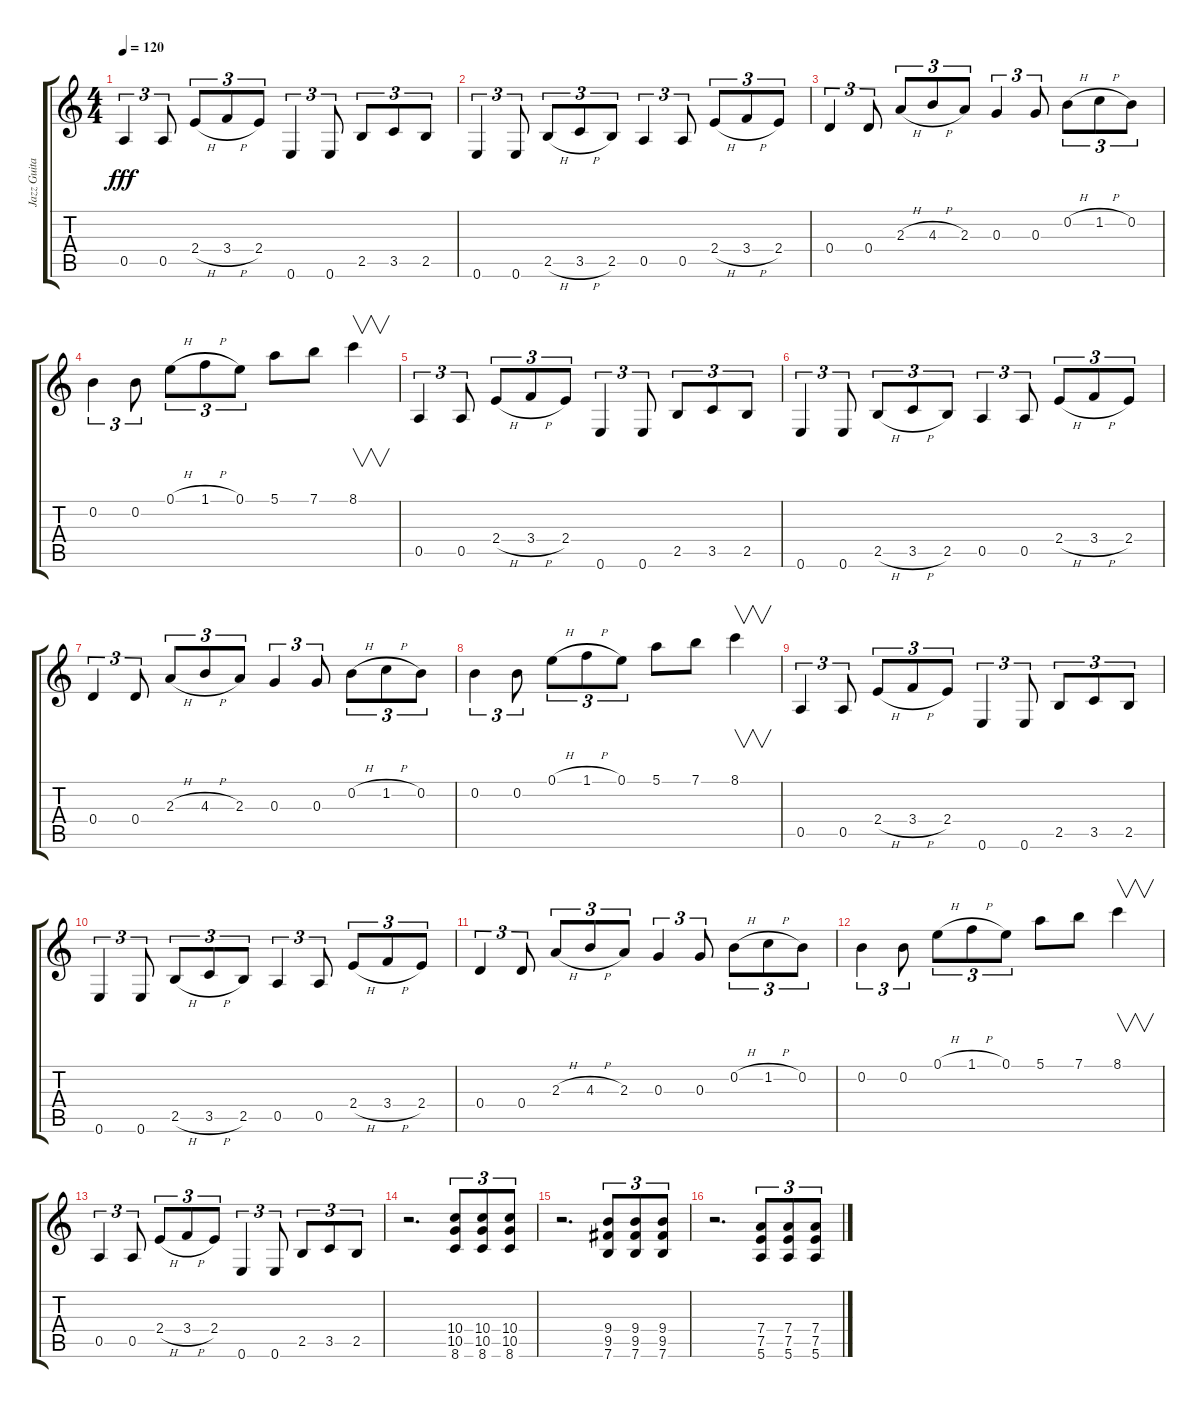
\track ("Jazz Guitar" "Jazz Guita") {instrument electricguitarjazz}
\staff {score tabs}
\tuning (E4 B3 G3 D3 A2 E2) {hide}
\ts (4 4)
\tempo 120
\clef g2
\ks c
0.5.4{tu (3 2) dy fff} 0.5.8{tu (3 2)} 2.4{h}.8{tu (3 2)} 3.4{h}.8{tu (3 2)} 2.4.8{tu (3 2)} 0.6.4{tu (3 2)} 0.6.8{tu (3 2)} 2.5.8{tu (3 2)} 3.5.8{tu (3 2)} 2.5.8{tu (3 2)} |
0.6.4{tu (3 2)} 0.6.8{tu (3 2)} 2.5{h}.8{tu (3 2)} 3.5{h}.8{tu (3 2)} 2.5.8{tu (3 2)} 0.5.4{tu (3 2)} 0.5.8{tu (3 2)} 2.4{h}.8{tu (3 2)} 3.4{h}.8{tu (3 2)} 2.4.8{tu (3 2)} |
0.4.4{tu (3 2)} 0.4.8{tu (3 2)} 2.3{h}.8{tu (3 2)} 4.3{h}.8{tu (3 2)} 2.3.8{tu (3 2)} 0.3.4{tu (3 2)} 0.3.8{tu (3 2)} 0.2{h}.8{tu (3 2)} 1.2{h}.8{tu (3 2)} 0.2.8{tu (3 2)} |
0.2.4{tu (3 2)} 0.2.8{tu (3 2)} 0.1{h}.8{tu (3 2)} 1.1{h}.8{tu (3 2)} 0.1.8{tu (3 2)} 5.1.8 7.1.8 8.1.4{v} |
0.5.4{tu (3 2)} 0.5.8{tu (3 2)} 2.4{h}.8{tu (3 2)} 3.4{h}.8{tu (3 2)} 2.4.8{tu (3 2)} 0.6.4{tu (3 2)} 0.6.8{tu (3 2)} 2.5.8{tu (3 2)} 3.5.8{tu (3 2)} 2.5.8{tu (3 2)} |
0.6.4{tu (3 2)} 0.6.8{tu (3 2)} 2.5{h}.8{tu (3 2)} 3.5{h}.8{tu (3 2)} 2.5.8{tu (3 2)} 0.5.4{tu (3 2)} 0.5.8{tu (3 2)} 2.4{h}.8{tu (3 2)} 3.4{h}.8{tu (3 2)} 2.4.8{tu (3 2)} |
0.4.4{tu (3 2)} 0.4.8{tu (3 2)} 2.3{h}.8{tu (3 2)} 4.3{h}.8{tu (3 2)} 2.3.8{tu (3 2)} 0.3.4{tu (3 2)} 0.3.8{tu (3 2)} 0.2{h}.8{tu (3 2)} 1.2{h}.8{tu (3 2)} 0.2.8{tu (3 2)} |
0.2.4{tu (3 2)} 0.2.8{tu (3 2)} 0.1{h}.8{tu (3 2)} 1.1{h}.8{tu (3 2)} 0.1.8{tu (3 2)} 5.1.8 7.1.8 8.1.4{v} |
0.5.4{tu (3 2)} 0.5.8{tu (3 2)} 2.4{h}.8{tu (3 2)} 3.4{h}.8{tu (3 2)} 2.4.8{tu (3 2)} 0.6.4{tu (3 2)} 0.6.8{tu (3 2)} 2.5.8{tu (3 2)} 3.5.8{tu (3 2)} 2.5.8{tu (3 2)} |
0.6.4{tu (3 2)} 0.6.8{tu (3 2)} 2.5{h}.8{tu (3 2)} 3.5{h}.8{tu (3 2)} 2.5.8{tu (3 2)} 0.5.4{tu (3 2)} 0.5.8{tu (3 2)} 2.4{h}.8{tu (3 2)} 3.4{h}.8{tu (3 2)} 2.4.8{tu (3 2)} |
0.4.4{tu (3 2)} 0.4.8{tu (3 2)} 2.3{h}.8{tu (3 2)} 4.3{h}.8{tu (3 2)} 2.3.8{tu (3 2)} 0.3.4{tu (3 2)} 0.3.8{tu (3 2)} 0.2{h}.8{tu (3 2)} 1.2{h}.8{tu (3 2)} 0.2.8{tu (3 2)} |
0.2.4{tu (3 2)} 0.2.8{tu (3 2)} 0.1{h}.8{tu (3 2)} 1.1{h}.8{tu (3 2)} 0.1.8{tu (3 2)} 5.1.8 7.1.8 8.1.4{v} |
0.5.4{tu (3 2)} 0.5.8{tu (3 2)} 2.4{h}.8{tu (3 2)} 3.4{h}.8{tu (3 2)} 2.4.8{tu (3 2)} 0.6.4{tu (3 2)} 0.6.8{tu (3 2)} 2.5.8{tu (3 2)} 3.5.8{tu (3 2)} 2.5.8{tu (3 2)} |
r.2{d} (10.4 10.5 8.6).8{tu (3 2)} (10.4 10.5 8.6).8{tu (3 2)} (10.4 10.5 8.6).8{tu (3 2)} |
r.2{d} (9.4 9.5 7.6).8{tu (3 2)} (9.4 9.5 7.6).8{tu (3 2)} (9.4 9.5 7.6).8{tu (3 2)} |
r.2{d} (7.4 7.5 5.6).8{tu (3 2)} (7.4 7.5 5.6).8{tu (3 2)} (7.4 7.5 5.6).8{tu (3 2)}
